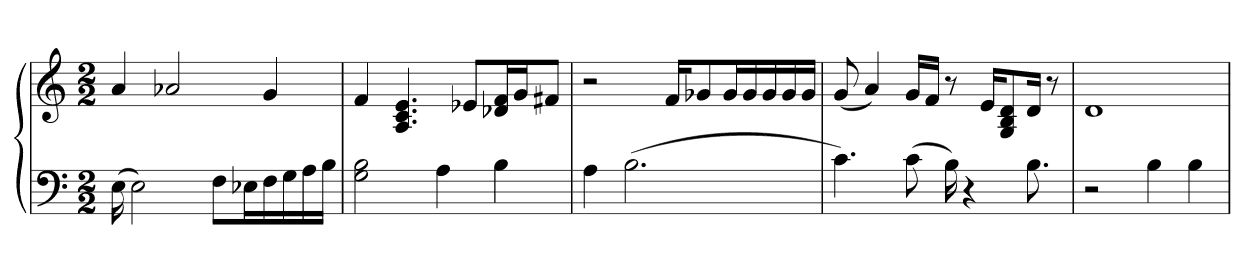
**kern	**kern
*part1	*part1
*staff2	*staff1
*clefF4	*clefG2
*k[]	*k[]
*M2/2	*M2/2
=1	=1
(16E	4a
2E)	.
.	2a-X
8F\L	.
16E-X\L	.
16F\	4g
16G\	.
16A\	.
16B\JJ	.
=2	=2
2G 2B	4f
.	4.A 4.c 4.e
4A	.
.	8e-X/L
4B	16d-X/ 16f/L
.	16g/J
.	8f#X/J
=3	=3
4A	2r
(2.B	.
.	16f/KL
.	8g-X/
.	16g-/L
.	16g-/
.	16g-/
.	16g-/
.	16g-/JJ
=4	=4
4.c)	(8g
.	4a)
(8c	16g/LL
.	16f/JJ
16B)	8r
4r	.
.	16e/KL
.	8G/ 8B/ 8d/
8.B	16d/Jk
.	8r
=5	=5
2r	1d
4B	.
4B	.
=	=
*-	*-
